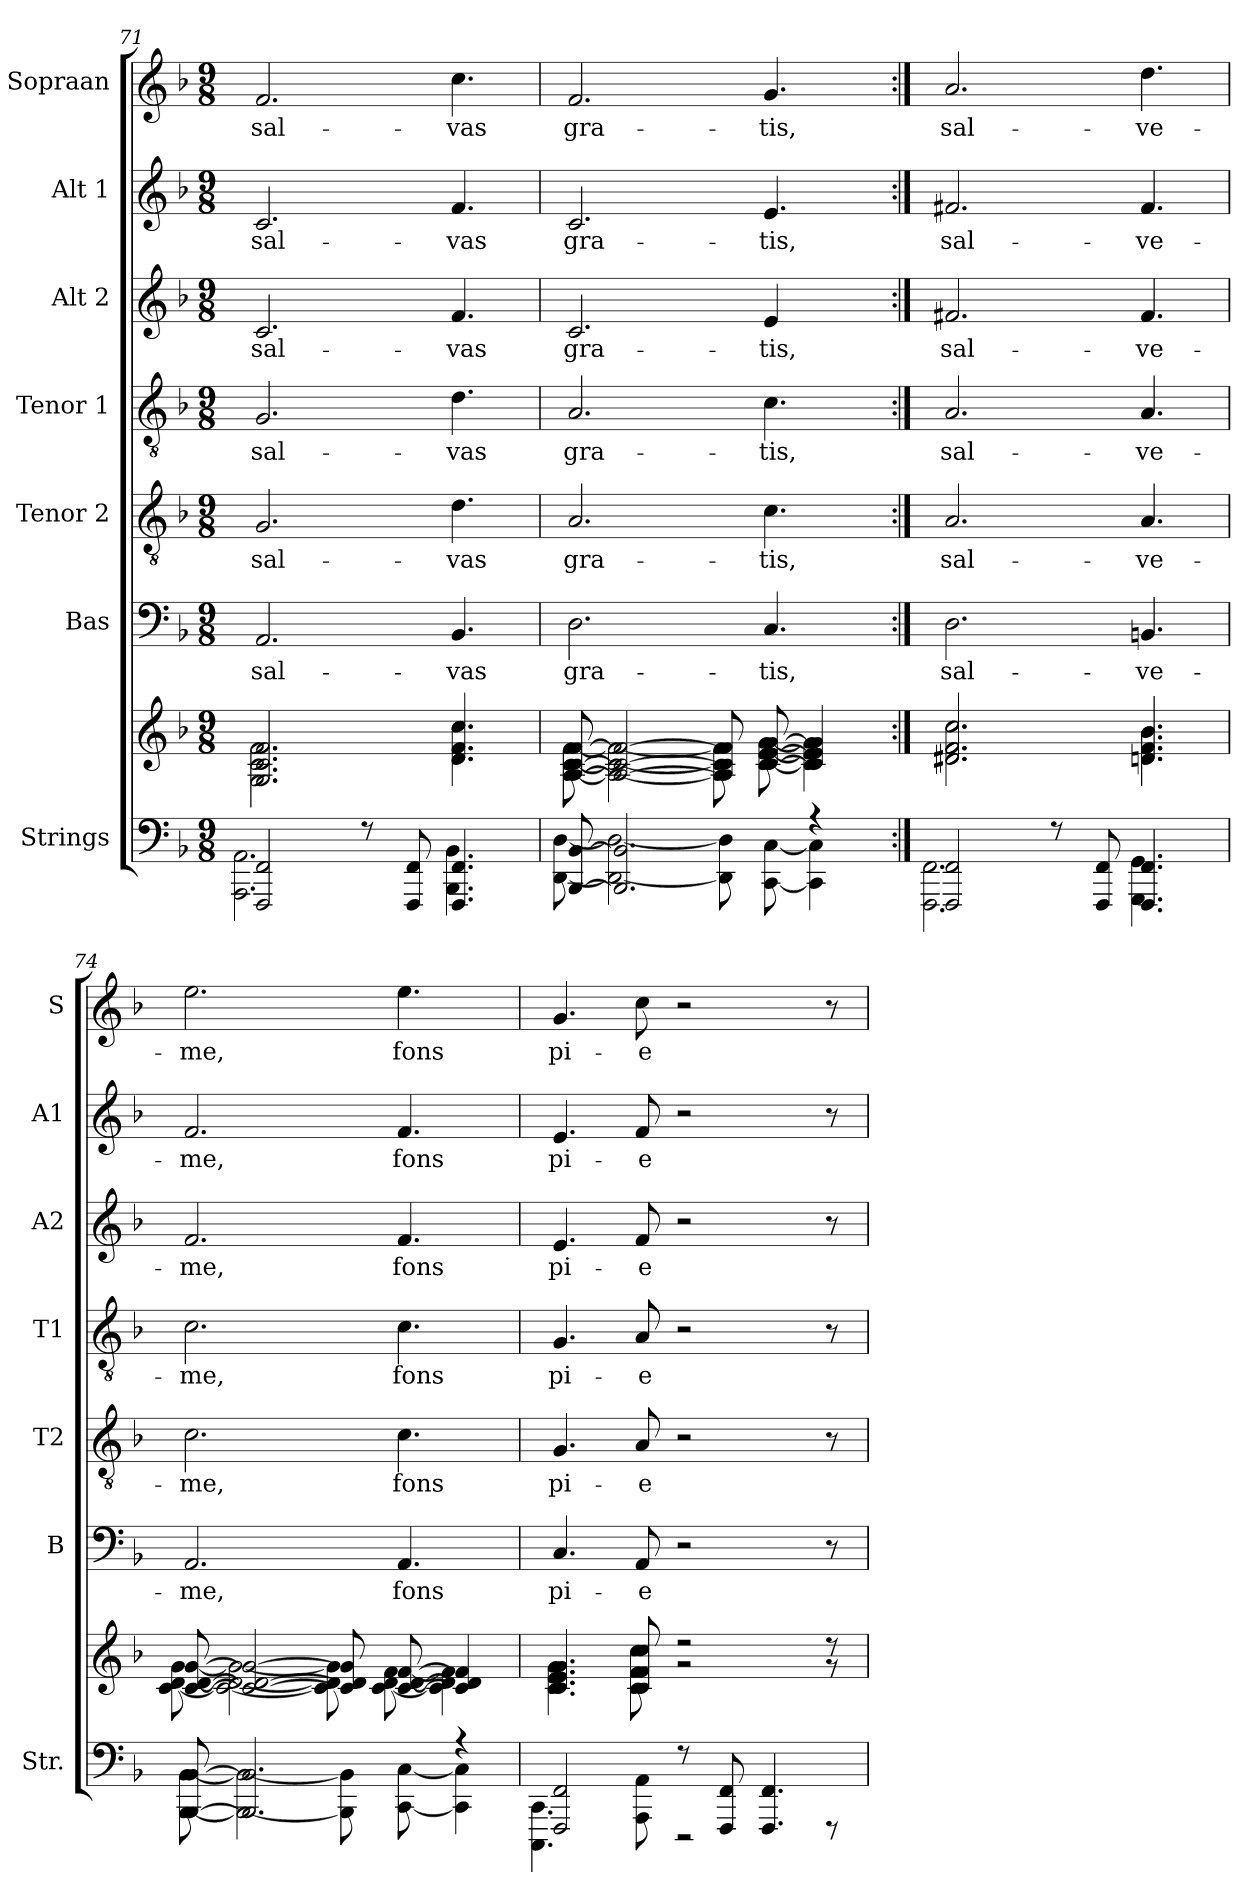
**kern	**kern	**kern	**text	**kern	**text	**kern	**text	**kern	**text	**kern	**text	**kern	**text
*part7	*part7	*part6	*part6	*part5	*part5	*part4	*part4	*part3	*part3	*part2	*part2	*part1	*part1
*staff8	*staff7	*staff6	*staff6	*staff5	*staff5	*staff4	*staff4	*staff3	*staff3	*staff2	*staff2	*staff1	*staff1
*I"Strings	*	*I"Bas	*	*I"Tenor 2	*	*I"Tenor 1	*	*I"Alt 2	*	*I"Alt 1	*	*I"Sopraan	*
*I'Str.	*	*I'B	*	*I'T2	*	*I'T1	*	*I'A2	*	*I'A1	*	*I'S	*
*clefF4	*clefG2	*clefF4	*	*clefGv2	*	*clefGv2	*	*clefG2	*	*clefG2	*	*clefG2	*
*k[b-]	*k[b-]	*k[b-]	*	*k[b-]	*	*k[b-]	*	*k[b-]	*	*k[b-]	*	*k[b-]	*
*F:	*F:	*F:	*	*F:	*	*F:	*	*F:	*	*F:	*	*F:	*
*M9/8	*M9/8	*M9/8	*	*M9/8	*	*M9/8	*	*M9/8	*	*M9/8	*	*M9/8	*
=71	=71	=71	=71	=71	=71	=71	=71	=71	=71	=71	=71	=71	=71
*^	*^	*	*	*	*	*	*	*	*	*	*	*	*
!	!	!	!	!	!LO:LY:b	!	!LO:LY:b	!	!LO:LY:b	!	!LO:LY:b	!	!LO:LY:b	!	!LO:LY:b
2FFF/ 2FF/	2.AAA\ 2.AA\	2.G/ 2.c/ 2.f/	2.G\ 2.c\ 2.f\	2.AA/	sal-	2.G/	sal-	2.G/	sal-	2.c/	sal-	2.c/	sal-	2.f/	sal-
8r	.	.	.	.	.	.	.	.	.	.	.	.	.	.	.
8FFF/ 8FF/	.	.	.	.	.	.	.	.	.	.	.	.	.	.	.
!	!	!	!	!	!LO:LY:b	!	!LO:LY:b	!	!LO:LY:b	!	!LO:LY:b	!	!LO:LY:b	!	!LO:LY:b
4.FFF/ 4.FF/	4.BBB-\ 4.BB-\	4.d/ 4.f/ 4.cc/	4.d\ 4.f\ 4.cc\	4.BB-/	-vas	4.d\	-vas	4.d\	-vas	4.f/	-vas	4.f/	-vas	4.cc\	-vas
=72	=72	=72	=72	=72	=72	=72	=72	=72	=72	=72	=72	=72	=72	=72	=72
!	!	!	!	!	!LO:LY:b	!	!LO:LY:b	!	!LO:LY:b	!	!LO:LY:b	!	!LO:LY:b	!	!LO:LY:b
[8BBB-/ [8BB-/	[8DD\ [8D\	[8A/ [8c/ [8f/	[8A\ [8c\ [8f\	2.D\	gra-	2.A/	gra-	2.A/	gra-	2.c/	gra-	2.c/	gra-	2.f/	gra-
2.BBB-/] 2.BB-/]	2DD\_ 2D\_	2A/_ 2c/_ 2f/_	2A\_ 2c\_ 2f\_	.	.	.	.	.	.	.	.	.	.	.	.
.	8DD\] 8D\]	8A/] 8c/] 8f/]	8A\] 8c\] 8f\]	.	.	.	.	.	.	.	.	.	.	.	.
!	!	!	!	!	!LO:LY:b	!	!LO:LY:b	!	!LO:LY:b	!	!LO:LY:b	!	!LO:LY:b	!	!LO:LY:b
.	[8CC\ [8C\	[8c/ [8e/ [8g/	[8c\ [8e\ [8g\	4.C/	-tis,	4.c\	-tis,	4.c\	-tis,	4e/	-tis,	4.e/	-tis,	4.g/	-tis,
4r	4CC\] 4C\]	4c/] 4e/] 4g/]	4c\] 4e\] 4g\]	.	.	.	.	.	.	.	.	.	.	.	.
.	.	.	.	.	.	.	.	.	.	8ryy	.	.	.	.	.
=73:|!	=73:|!	=73:|!	=73:|!	=73:|!	=73:|!	=73:|!	=73:|!	=73:|!	=73:|!	=73:|!	=73:|!	=73:|!	=73:|!	=73:|!	=73:|!
!	!	!	!	!	!LO:LY:b	!	!LO:LY:b	!	!LO:LY:b	!	!LO:LY:b	!	!LO:LY:b	!	!LO:LY:b
2FFF/ 2FF/	2.FFF\ 2.FF\	2.d#X/ 2.f/ 2.cc/	2.d#\ 2.f\ 2.cc\	2.D\	sal-	2.A/	sal-	2.A/	sal-	2.f#X/	sal-	2.f#X/	sal-	2.a/	sal-
8r	.	.	.	.	.	.	.	.	.	.	.	.	.	.	.
8FFF/ 8FF/	.	.	.	.	.	.	.	.	.	.	.	.	.	.	.
!	!	!	!	!	!LO:LY:b	!	!LO:LY:b	!	!LO:LY:b	!	!LO:LY:b	!	!LO:LY:b	!	!LO:LY:b
4.FFF/ 4.FF/	4.GGG\ 4.GG\	4.dn/ 4.f/ 4.b-/	4.d\ 4.f\ 4.b-\	4.BBn/	-ve-	4.A/	-ve-	4.A/	-ve-	4.f#/	-ve-	4.f#/	-ve-	4.dd\	-ve-
=74	=74	=74	=74	=74	=74	=74	=74	=74	=74	=74	=74	=74	=74	=74	=74
!	!	!	!	!	!LO:LY:b	!	!LO:LY:b	!	!LO:LY:b	!	!LO:LY:b	!	!LO:LY:b	!	!LO:LY:b
[8BBB-/ [8BB-/	[8BBB-\ [8BB-\	[8c/ [8d/ [8g/	[8c\ [8d\ [8g\	2.AA/	-me,	2.c\	-me,	2.c\	-me,	2.f/	-me,	2.f/	-me,	2.ee\	-me,
2.BBB-/] 2.BB-/]	2BBB-\_ 2BB-\_	2c/_ 2d/_ 2g/_	2c\_ 2d\_ 2g\_	.	.	.	.	.	.	.	.	.	.	.	.
.	8BBB-\] 8BB-\]	8c/] 8d/] 8g/]	8c\] 8d\] 8g\]	.	.	.	.	.	.	.	.	.	.	.	.
!	!	!	!	!	!LO:LY:b	!	!LO:LY:b	!	!LO:LY:b	!	!LO:LY:b	!	!LO:LY:b	!	!LO:LY:b
.	[8CC\ [8C\	[8c/ [8d/ [8f/	[8c\ [8d\ [8f\	4.AA/	fons	4.c\	fons	4.c\	fons	4.f/	fons	4.f/	fons	4.ee\	fons
4r	4CC\] 4C\]	4c/] 4d/] 4f/]	4c\] 4d\] 4f\]	.	.	.	.	.	.	.	.	.	.	.	.
=75	=75	=75	=75	=75	=75	=75	=75	=75	=75	=75	=75	=75	=75	=75	=75
!	!	!	!	!	!LO:LY:b	!	!LO:LY:b	!	!LO:LY:b	!	!LO:LY:b	!	!LO:LY:b	!	!LO:LY:b
2FFF/ 2FF/	4.CCC\ 4.CC\	4.c/ 4.e/ 4.g/	4.c\ 4.e\ 4.g\	4.C/	pi-	4.G/	pi-	4.G/	pi-	4.e/	pi-	4.e/	pi-	4.g/	pi-
!	!	!	!	!	!LO:LY:b	!	!LO:LY:b	!	!LO:LY:b	!	!LO:LY:b	!	!LO:LY:b	!	!LO:LY:b
.	8AAA\ 8AA\	8c/ 8f/ 8cc/	8c\ 8f\ 8cc\	8AA/	-e-	8A/	-e-	8A/	-e-	8f/	-e-	8f/	-e-	8cc\	-e-
8r	2r	2r	2r	2r	.	2r	.	2r	.	2r	.	2r	.	2r	.
8FFF/ 8FF/	.	.	.	.	.	.	.	.	.	.	.	.	.	.	.
4.FFF/ 4.FF/	.	.	.	.	.	.	.	.	.	.	.	.	.	.	.
.	8r	8r	8r	8r	.	8r	.	8r	.	8r	.	8r	.	8r	.
*v	*v	*	*	*	*	*	*	*	*	*	*	*	*	*	*
*	*v	*v	*	*	*	*	*	*	*	*	*	*	*	*
=	=	=	=	=	=	=	=	=	=	=	=	=	=
*-	*-	*-	*-	*-	*-	*-	*-	*-	*-	*-	*-	*-	*-
